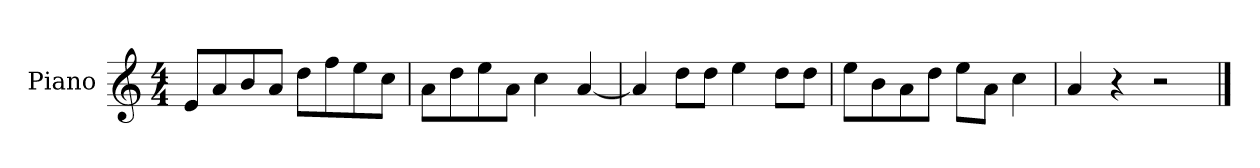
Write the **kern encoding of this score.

**kern
*part1
*staff1
*I"Piano
*I'P-no
*clefG2
*k[]
*M4/4
*MM90
=1
8e/L
8a/
8b/
8a/J
8dd\L
8ff\
8ee\
8cc\J
=2
8a\L
8dd\
8ee\
8a\J
4cc\
[4a/
=3
4a/]
8dd\L
8dd\J
4ee\
8dd\L
8dd\J
=4
8ee\L
8b\
8a\
8dd\J
8ee\L
8a\J
4cc\
=5
4a/
4r
2r
==
*-
